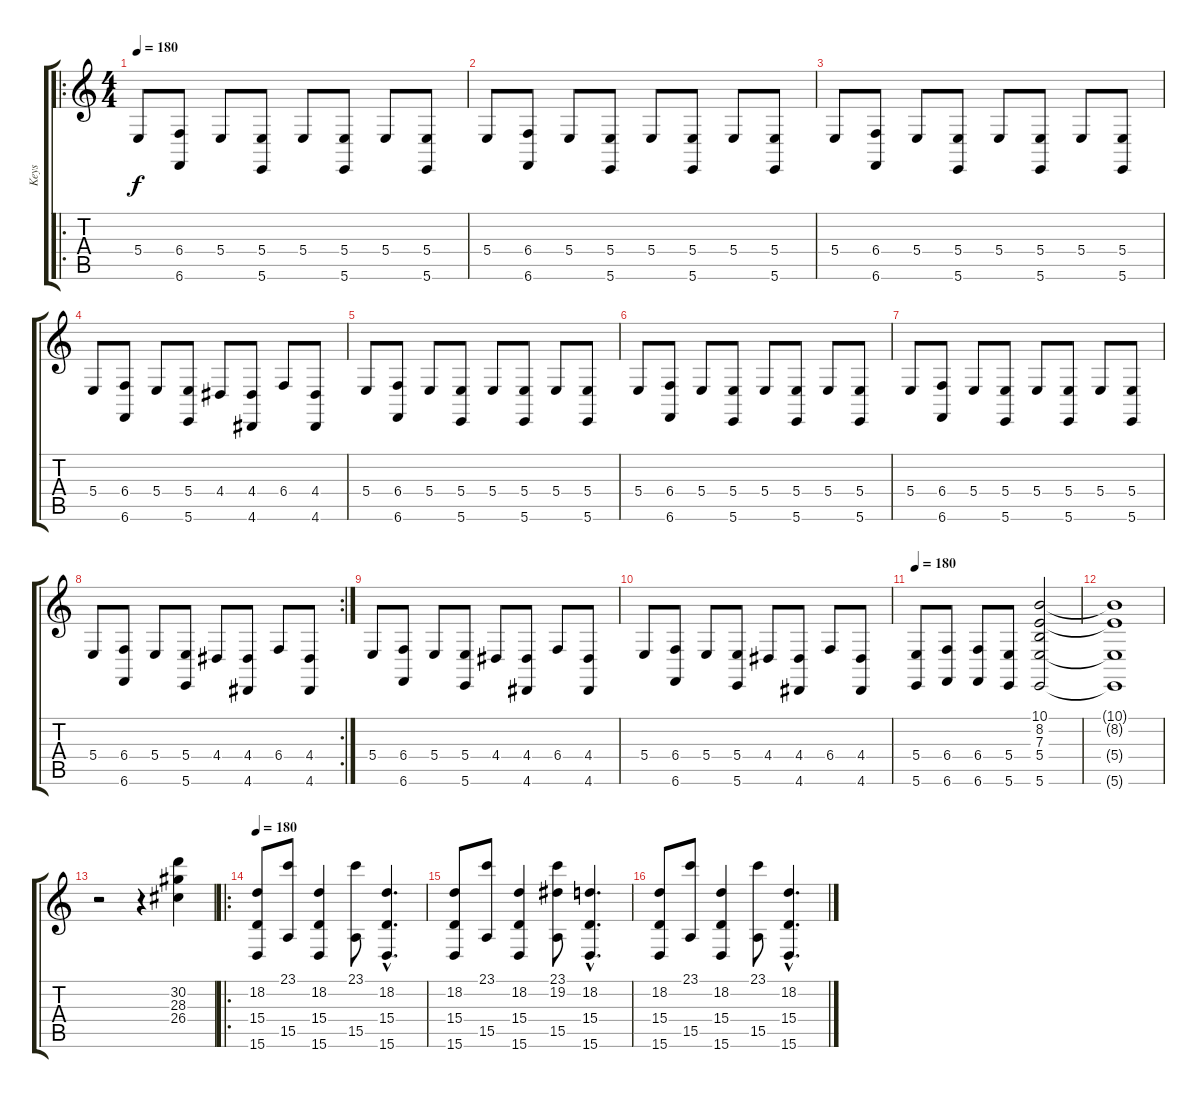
\track ("Keys " "Keys ") {instrument tangoaccordion}
\staff {score tabs}
\tuning (Db4 Ab3 E3 B2 Gb2 B1) {hide}
\ro
\ts (4 4)
\tempo 180
\clef g2
\ks c
5.4.8{dy f} (6.4 6.6).8 5.4.8 (5.4 5.6).8 5.4.8 (5.4 5.6).8 5.4.8 (5.4 5.6).8 |
5.4.8 (6.4 6.6).8 5.4.8 (5.4 5.6).8 5.4.8 (5.4 5.6).8 5.4.8 (5.4 5.6).8 |
5.4.8 (6.4 6.6).8 5.4.8 (5.4 5.6).8 5.4.8 (5.4 5.6).8 5.4.8 (5.4 5.6).8 |
5.4.8 (6.4 6.6).8 5.4.8 (5.4 5.6).8 4.4.8 (4.4 4.6).8 6.4.8 (4.4 4.6).8 |
5.4.8 (6.4 6.6).8 5.4.8 (5.4 5.6).8 5.4.8 (5.4 5.6).8 5.4.8 (5.4 5.6).8 |
5.4.8 (6.4 6.6).8 5.4.8 (5.4 5.6).8 5.4.8 (5.4 5.6).8 5.4.8 (5.4 5.6).8 |
5.4.8 (6.4 6.6).8 5.4.8 (5.4 5.6).8 5.4.8 (5.4 5.6).8 5.4.8 (5.4 5.6).8 |
\rc 2
5.4.8 (6.4 6.6).8 5.4.8 (5.4 5.6).8 4.4.8 (4.4 4.6).8 6.4.8 (4.4 4.6).8 |
5.4.8 (6.4 6.6).8 5.4.8 (5.4 5.6).8 4.4.8 (4.4 4.6).8 6.4.8 (4.4 4.6).8 |
5.4.8 (6.4 6.6).8 5.4.8 (5.4 5.6).8 4.4.8 (4.4 4.6).8 6.4.8 (4.4 4.6).8 |
\tempo 180
(5.4 5.6).8 (6.4 6.6).8 (6.4 6.6).8 (5.4 5.6).8 (10.1 8.2 7.3 5.4 5.6).2 |
(10.1{t} 8.2{t} 5.4{t} 5.6{t}).1 |
r.2 r.4 (30.2 28.3 26.4).4 |
\ro
\tempo 180
(18.2 15.4 15.6).8{volume 13} (23.1 15.5).8 (18.2 15.4 15.6).4 (23.1 15.5).8 (18.2{hac} 15.4{hac} 15.6{hac}).4{d} |
(18.2 15.4 15.6).8 (23.1 15.5).8 (18.2 15.4 15.6).4 (23.1 19.2 15.5).8 (18.2{hac} 15.4{hac} 15.6{hac}).4{d} |
(18.2 15.4 15.6).8 (23.1 15.5).8 (18.2 15.4 15.6).4 (23.1 15.5).8 (18.2{hac} 15.4{hac} 15.6{hac}).4{d}
